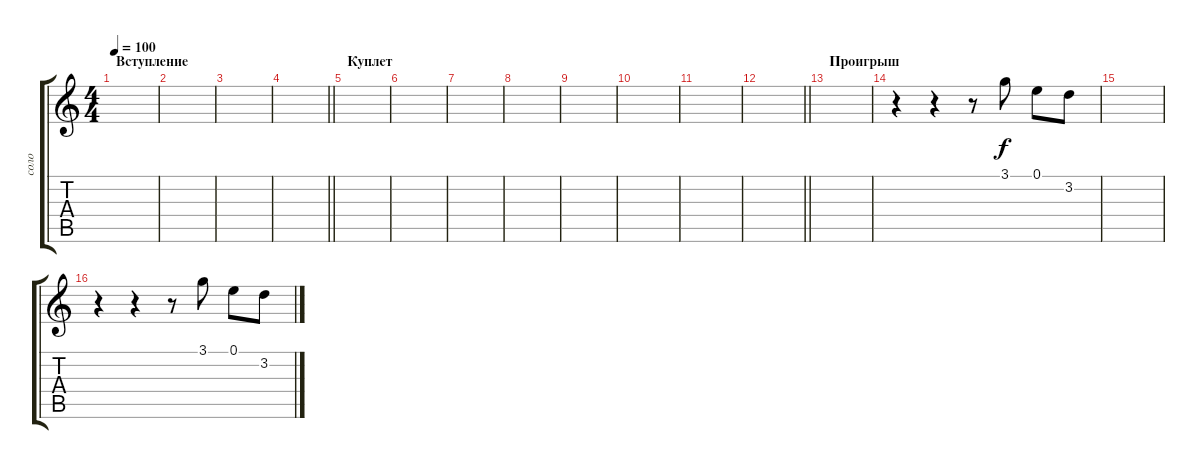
\track ("соло" "соло") {instrument distortionguitar}
\staff {score tabs}
\tuning (E4 B3 G3 D3 A2 E2) {hide}
\ts (4 4)
\section ("" "Вступление")
\tempo 100
\clef g2
\ks c
|
|
|
\barLineRight lightlight
|
\section ("" "Куплет")
|
|
|
|
|
|
|
\barLineRight lightlight
|
\section ("" "Проигрыш")
|
r.4 r.4 r.8 3.1.8 0.1.8 3.2.8 |
|
r.4 r.4 r.8 3.1.8 0.1.8 3.2.8
